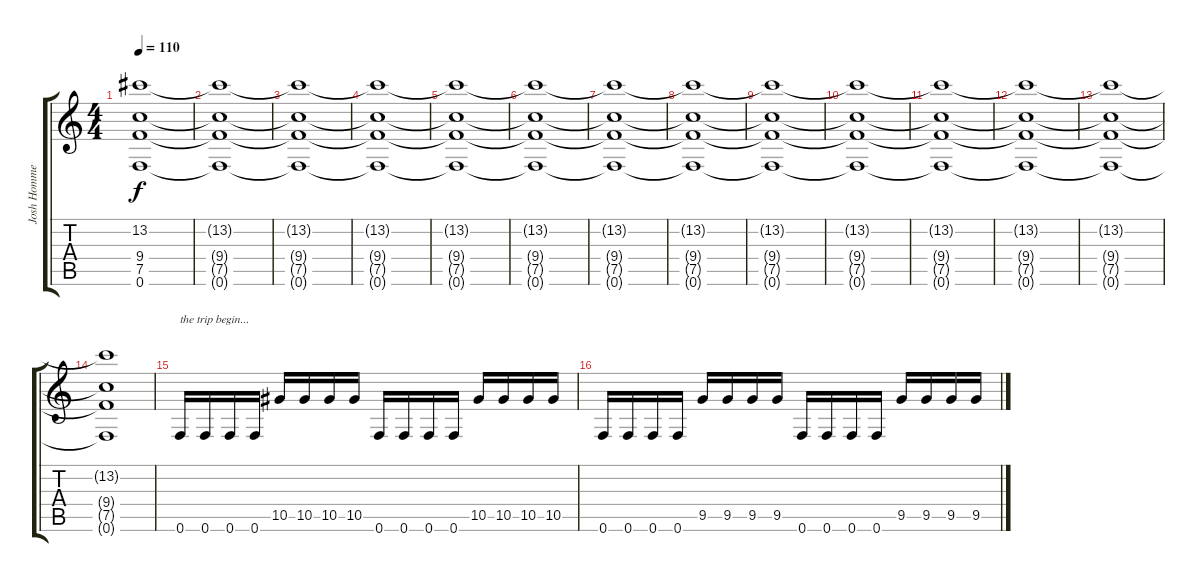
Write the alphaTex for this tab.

\track ("Josh Homme (Guitar)" "Josh Homme") {instrument overdrivenguitar}
\staff {score tabs}
\tuning (F4 C4 Ab3 Eb3 Bb2 F2) {hide}
\ts (4 4)
\tempo 110
\clef g2
\ks c
(13.2{t} 9.4{t} 7.5{t} 0.6{t}).1{dy f} |
(13.2{t} 9.4{t} 7.5{t} 0.6{t}).1 |
(13.2{t} 9.4{t} 7.5{t} 0.6{t}).1 |
(13.2{t} 9.4{t} 7.5{t} 0.6{t}).1 |
(13.2{t} 9.4{t} 7.5{t} 0.6{t}).1 |
(13.2{t} 9.4{t} 7.5{t} 0.6{t}).1 |
(13.2{t} 9.4{t} 7.5{t} 0.6{t}).1 |
(13.2{t} 9.4{t} 7.5{t} 0.6{t}).1 |
(13.2{t} 9.4{t} 7.5{t} 0.6{t}).1 |
(13.2{t} 9.4{t} 7.5{t} 0.6{t}).1 |
(13.2{t} 9.4{t} 7.5{t} 0.6{t}).1 |
(13.2{t} 9.4{t} 7.5{t} 0.6{t}).1 |
(13.2{t} 9.4{t} 7.5{t} 0.6{t}).1 |
(13.2{t} 9.4{t} 7.5{t} 0.6{t}).1 |
0.6.16{txt "the trip begin..."} 0.6.16 0.6.16 0.6.16 10.5.16 10.5.16 10.5.16 10.5.16 0.6.16 0.6.16 0.6.16 0.6.16 10.5.16 10.5.16 10.5.16 10.5.16 |
0.6.16 0.6.16 0.6.16 0.6.16 9.5.16 9.5.16 9.5.16 9.5.16 0.6.16 0.6.16 0.6.16 0.6.16 9.5.16 9.5.16 9.5.16 9.5.16
